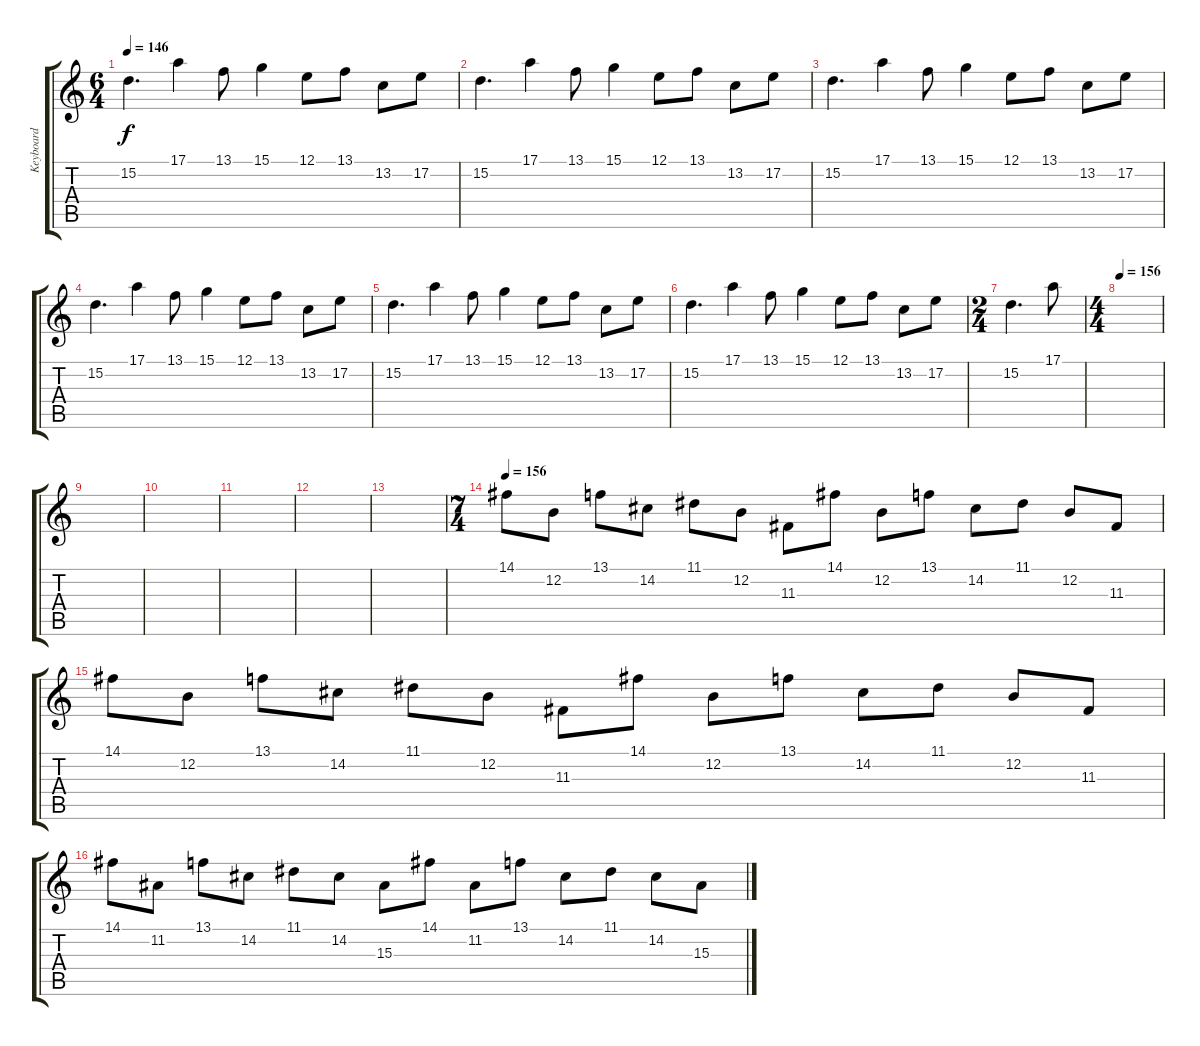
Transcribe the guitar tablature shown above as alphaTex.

\track ("Keyboard" "Keyboard") {instrument violin}
\staff {score tabs}
\tuning (E4 B3 G3 D3 A2 E2) {hide}
\ts (6 4)
\tempo 146
\clef g2
\ks c
15.2.4{d dy f} 17.1.4 13.1.8 15.1.4 12.1.8 13.1.8 13.2.8 17.2.8 |
15.2.4{d} 17.1.4 13.1.8 15.1.4 12.1.8 13.1.8 13.2.8 17.2.8 |
15.2.4{d} 17.1.4 13.1.8 15.1.4 12.1.8 13.1.8 13.2.8 17.2.8 |
15.2.4{d} 17.1.4 13.1.8 15.1.4 12.1.8 13.1.8 13.2.8 17.2.8 |
15.2.4{d} 17.1.4 13.1.8 15.1.4 12.1.8 13.1.8 13.2.8 17.2.8 |
15.2.4{d} 17.1.4 13.1.8 15.1.4 12.1.8 13.1.8 13.2.8 17.2.8 |
\ts (2 4)
15.2.4{d} 17.1.8 |
\ts (4 4)
\tempo 156
|
|
|
|
|
|
\ts (7 4)
\tempo 156
14.1.8{volume 10 instrument pad1newage} 12.2.8 13.1.8 14.2.8 11.1.8 12.2.8 11.3.8 14.1.8 12.2.8 13.1.8 14.2.8 11.1.8 12.2.8 11.3.8 |
14.1.8 12.2.8 13.1.8 14.2.8 11.1.8 12.2.8 11.3.8 14.1.8 12.2.8 13.1.8 14.2.8 11.1.8 12.2.8 11.3.8 |
14.1.8 11.2.8 13.1.8 14.2.8 11.1.8 14.2.8 15.3.8 14.1.8 11.2.8 13.1.8 14.2.8 11.1.8 14.2.8 15.3.8
